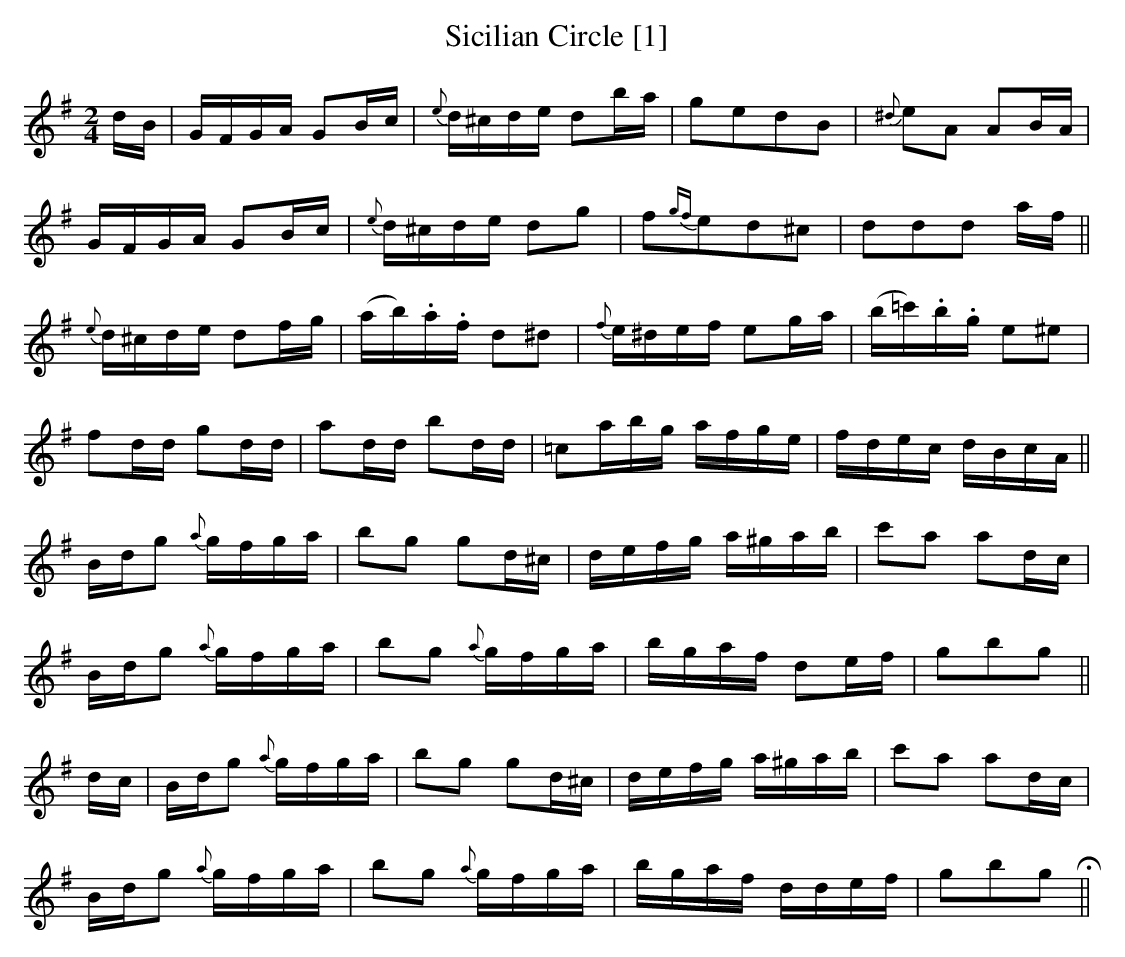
X:1
T:Sicilian Circle [1]
M:2/4
L:1/8
K:G
d/B/|G/F/G/A/ GB/c/|{e}d/^c/d/e/ db/a/|gedB|{^d}eA AB/A/|
G/F/G/A/ GB/c/|{e}d/^c/d/e/ dg|f{gf}ed^c|ddd a/f/||
{e}d/^c/d/e/ df/g/|(a/b/).a/.f/ d^d|{f}e/^d/e/f/ eg/a/|(b/=c'/).b/.g/ e^e|
fd/d/ gd/d/ |ad/d/ bd/d/|=c’/a/b/g/ a/f/g/e/|f/d/e/c/ d/B/c/A/||
B/d/g {a}g/f/g/a/|bg gd/^c/|d/e/f/g/ a/^g/a/b/|c'a ad/c/|
B/d/g {a}g/f/g/a/ |bg {a}g/f/g/a/|b/g/a/f/ de/f/|gbg||
d/c/|B/d/g {a}g/f/g/a/ |bg gd/^c/|d/e/f/g/ a/^g/a/b/|c'a ad/c/|
B/d/g {a}g/f/g/a/|bg {a}g/f/g/a/|b/g/a/f/ d/d/e/f/|gbg!fermata!||
